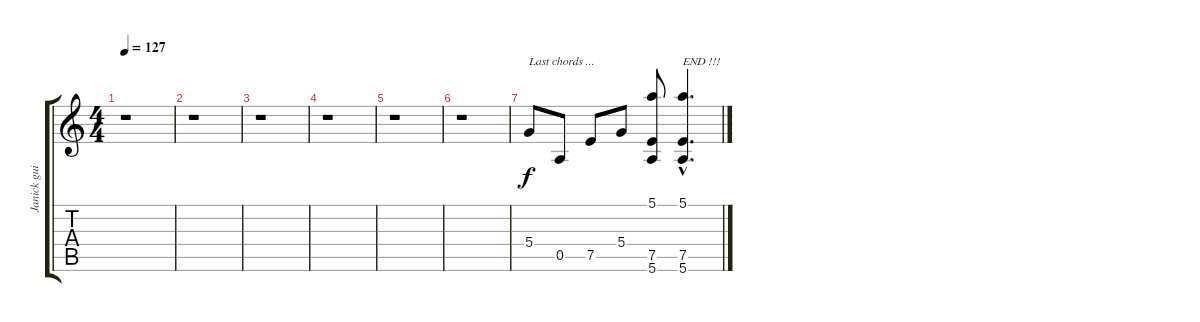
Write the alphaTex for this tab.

\track ("Janick guitar 2" "Janick gui") {instrument overdrivenguitar}
\staff {score tabs}
\tuning (E4 B3 G3 D3 A2 E2) {hide}
\ts (4 4)
\tempo 127
\clef g2
\ks c
r.1{dy f} |
r.1 |
r.1 |
r.1 |
r.1 |
r.1 |
5.4.8{txt "Last chords ..."} 0.5.8 7.5.8 5.4.8 (5.1 7.5 5.6).8 (5.1{hac} 7.5{hac} 5.6{hac}).4{d txt "END !!!"}
